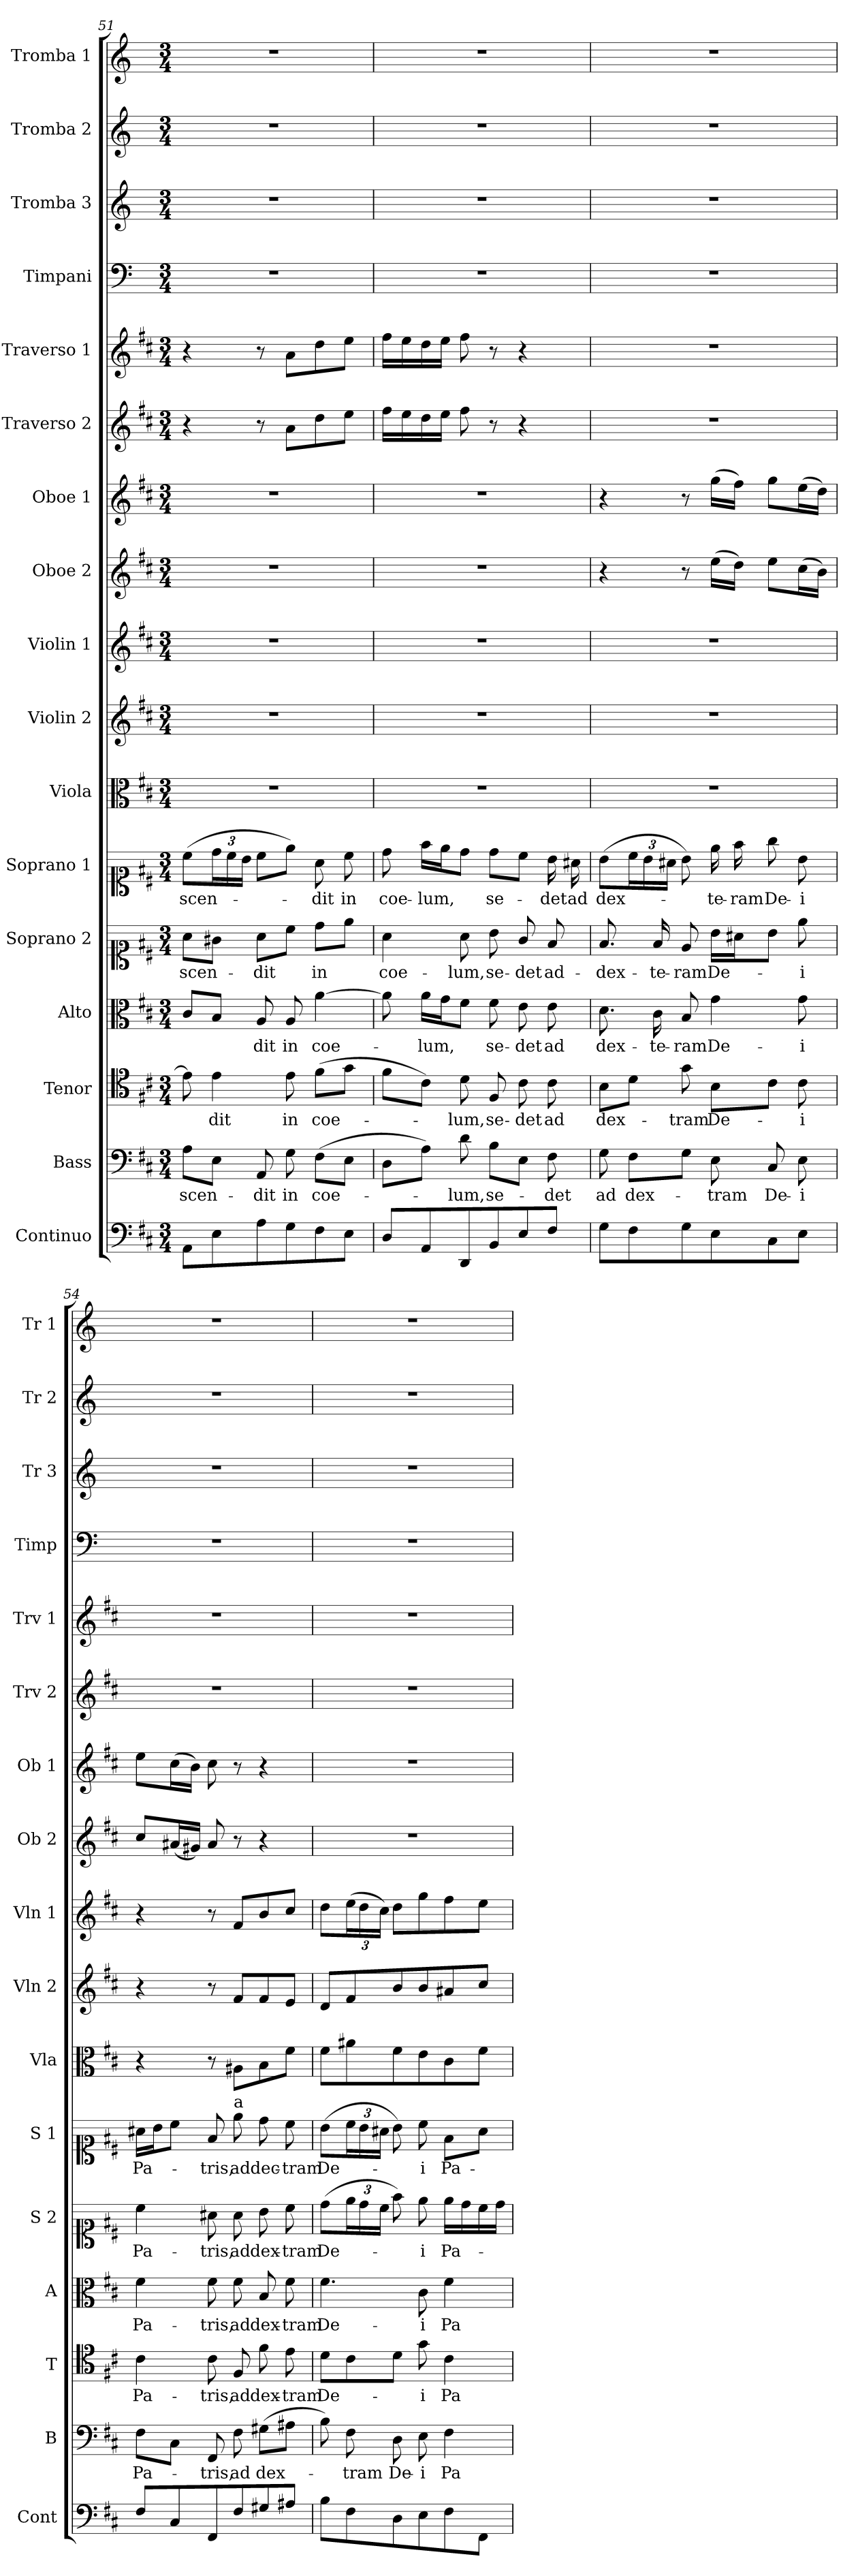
**kern	**kern	**text	**kern	**text	**kern	**text	**kern	**text	**kern	**text	**kern	**kern	**kern	**kern	**kern	**kern	**kern	**kern	**kern	**kern	**kern
*part17	*part16	*part16	*part15	*part15	*part14	*part14	*part13	*part13	*part12	*part12	*part11	*part10	*part9	*part8	*part7	*part6	*part5	*part4	*part3	*part2	*part1
*staff17	*staff16	*staff16	*staff15	*staff15	*staff14	*staff14	*staff13	*staff13	*staff12	*staff12	*staff11	*staff10	*staff9	*staff8	*staff7	*staff6	*staff5	*staff4	*staff3	*staff2	*staff1
*I"Continuo	*I"Bass	*	*I"Tenor	*	*I"Alto	*	*I"Soprano 2	*	*I"Soprano 1	*	*I"Viola	*I"Violin 2	*I"Violin 1	*I"Oboe 2	*I"Oboe 1	*I"Traverso 2	*I"Traverso 1	*I"Timpani	*I"Tromba 3	*I"Tromba 2	*I"Tromba 1
*I'Cont	*I'B	*	*I'T	*	*I'A	*	*I'S 2	*	*I'S 1	*	*I'Vla	*I'Vln 2	*I'Vln 1	*I'Ob 2	*I'Ob 1	*I'Trv 2	*I'Trv 1	*I'Timp	*I'Tr 3	*I'Tr 2	*I'Tr 1
*clefF4	*clefF4	*	*clefC4	*	*clefC3	*	*clefC1	*	*clefC1	*	*clefC3	*clefG2	*clefG2	*clefG2	*clefG2	*clefG2	*clefG2	*clefF4	*clefG2	*clefG2	*clefG2
*	*	*	*	*	*	*	*	*	*	*	*	*	*	*	*	*	*	*ITrd-1c-2	*ITrd-1c-2	*ITrd-1c-2	*ITrd-1c-2
*k[f#c#]	*k[f#c#]	*	*k[f#c#]	*	*k[f#c#]	*	*k[f#c#]	*	*k[f#c#]	*	*k[f#c#]	*k[f#c#]	*k[f#c#]	*k[f#c#]	*k[f#c#]	*k[f#c#]	*k[f#c#]	*k[f#c#]	*k[f#c#]	*k[f#c#]	*k[f#c#]
*M3/4	*M3/4	*	*M3/4	*	*M3/4	*	*M3/4	*	*M3/4	*	*M3/4	*M3/4	*M3/4	*M3/4	*M3/4	*M3/4	*M3/4	*M3/4	*M3/4	*M3/4	*M3/4
=51	=51	=51	=51	=51	=51	=51	=51	=51	=51	=51	=51	=51	=51	=51	=51	=51	=51	=51	=51	=51	=51
!	!	!LO:LY:b	!	!	!	!	!	!LO:LY:b	!	!LO:LY:b	!	!	!	!	!	!	!	!	!	!	!
8AA\L	8A\L	-scen-	8e\]	.	8c#/L	.	8a\L	-scen-	(8cc#\L	-scen-	2.r	2.r	2.r	2.r	2.r	4r	4r	2.r	2.r	2.r	2.r
!	!	!	!	!LO:LY:b	!	!	!	!	!	!	!	!	!	!	!	!	!	!	!	!	!
*	*	*	*	*	*	*	*	*	*Xbrackettup	*	*	*	*	*	*	*	*	*	*	*	*
8E\	8E\J	.	4e\	-dit	8B/J	.	8g#X\J	.	24dd\L	.	.	.	.	.	.	.	.	.	.	.	.
.	.	.	.	.	.	.	.	.	24cc#\	.	.	.	.	.	.	.	.	.	.	.	.
.	.	.	.	.	.	.	.	.	24b\JJ	.	.	.	.	.	.	.	.	.	.	.	.
!	!	!LO:LY:b	!	!	!	!LO:LY:b	!	!LO:LY:b	!	!	!	!	!	!	!	!	!	!	!	!	!
8A\	8AA/	-dit	.	.	8A/	-dit	8a\L	-dit	8cc#\L	.	.	.	.	.	.	8r	8r	.	.	.	.
!	!	!LO:LY:b	!	!LO:LY:b	!	!LO:LY:b	!	!	!	!	!	!	!	!	!	!	!	!	!	!	!
8G\	8G\	in	8e\	in	8A/	in	8cc#\J	.	8ee\J)	.	.	.	.	.	.	8a\L	8a\L	.	.	.	.
!	!	!LO:LY:b	!	!LO:LY:b	!	!LO:LY:b	!	!LO:LY:b	!	!LO:LY:b	!	!	!	!	!	!	!	!	!	!	!
8F#\	(8F#\L	coe-	(8f#\L	coe-	[4a\	coe-	8dd\L	in	8a\	-dit	.	.	.	.	.	8dd\	8dd\	.	.	.	.
!	!	!	!	!	!	!	!	!	!	!LO:LY:b	!	!	!	!	!	!	!	!	!	!	!
8E\J	8E\J	.	8g\J	.	.	.	8ee\J	.	8cc#\	in	.	.	.	.	.	8ee\J	8ee\J	.	.	.	.
=52	=52	=52	=52	=52	=52	=52	=52	=52	=52	=52	=52	=52	=52	=52	=52	=52	=52	=52	=52	=52	=52
!	!	!	!	!	!	!	!	!LO:LY:b	!	!LO:LY:b	!	!	!	!	!	!	!	!	!	!	!
8D/L	8D\L	.	8f#\L	.	8a\]	.	4a\	coe-	8dd\	coe-	2.r	2.r	2.r	2.r	2.r	16ff#\LL	16ff#\LL	2.r	2.r	2.r	2.r
.	.	.	.	.	.	.	.	.	.	.	.	.	.	.	.	16ee\	16ee\	.	.	.	.
!	!	!	!	!	!	!LO:LY:b	!	!	!	!LO:LY:b	!	!	!	!	!	!	!	!	!	!	!
8AA/	8A\J)	.	8c#\J)	.	16a\LL	-lum,	.	.	16ff#\LL	-lum,	.	.	.	.	.	16dd\	16dd\	.	.	.	.
.	.	.	.	.	16g\J	.	.	.	16ee\J	.	.	.	.	.	.	16ee\JJ	16ee\JJ	.	.	.	.
!	!	!LO:LY:b	!	!LO:LY:b	!	!	!	!LO:LY:b	!	!	!	!	!	!	!	!	!	!	!	!	!
8DD/	8d\	-lum,	8d\	-lum,	8f#\J	.	8a\	-lum,	8dd\J	.	.	.	.	.	.	8ff#\	8ff#\	.	.	.	.
!	!	!LO:LY:b	!	!LO:LY:b	!	!LO:LY:b	!	!LO:LY:b	!	!LO:LY:b	!	!	!	!	!	!	!	!	!	!	!
8BB/	8B\L	se-	8F#/	se-	8f#\	se-	8b\	se-	8dd\L	se-	.	.	.	.	.	8r	8r	.	.	.	.
!	!	!	!	!LO:LY:b	!	!LO:LY:b	!	!LO:LY:b	!	!	!	!	!	!	!	!	!	!	!	!	!
8E/	8E\J	.	8c#\	-det	8e\	-det	8g/	-det	8cc#\J	.	.	.	.	.	.	4r	4r	.	.	.	.
!	!	!LO:LY:b	!	!LO:LY:b	!	!LO:LY:b	!	!LO:LY:b	!	!LO:LY:b	!	!	!	!	!	!	!	!	!	!	!
8F#/J	8F#\	-det	8c#\	ad	8e\	ad	8f#/	ad-	16b\	-det	.	.	.	.	.	.	.	.	.	.	.
!	!	!	!	!	!	!	!	!	!	!LO:LY:b	!	!	!	!	!	!	!	!	!	!	!
.	.	.	.	.	.	.	.	.	16a#X\	ad	.	.	.	.	.	.	.	.	.	.	.
=53	=53	=53	=53	=53	=53	=53	=53	=53	=53	=53	=53	=53	=53	=53	=53	=53	=53	=53	=53	=53	=53
!	!	!LO:LY:b	!	!LO:LY:b	!	!LO:LY:b	!	!LO:LY:b	!	!LO:LY:b	!	!	!	!	!	!	!	!	!	!	!
8G\L	8G\	ad	8B\L	dex-	8.d\	dex-	8.f#/	-dex-	(8b\L	dex-	2.r	2.r	2.r	4r	4r	2.r	2.r	2.r	2.r	2.r	2.r
!	!	!LO:LY:b	!	!	!	!	!	!	!	!	!	!	!	!	!	!	!	!	!	!	!
8F#\	8F#\L	dex-	8d\J	.	.	.	.	.	24cc#\L	.	.	.	.	.	.	.	.	.	.	.	.
.	.	.	.	.	.	.	.	.	24b\	.	.	.	.	.	.	.	.	.	.	.	.
!	!	!	!	!	!	!LO:LY:b	!	!LO:LY:b	!	!	!	!	!	!	!	!	!	!	!	!	!
.	.	.	.	.	16c#\	-te-	16f#/	-te-	.	.	.	.	.	.	.	.	.	.	.	.	.
.	.	.	.	.	.	.	.	.	24a#X\JJ	.	.	.	.	.	.	.	.	.	.	.	.
!	!	!	!	!LO:LY:b	!	!LO:LY:b	!	!LO:LY:b	!	!	!	!	!	!	!	!	!	!	!	!	!
8G\	8G\J	.	8g\	-tram	8B/	-ram	8e/	-ram	8b\)	.	.	.	.	8r	8r	.	.	.	.	.	.
!	!	!LO:LY:b	!	!LO:LY:b	!	!LO:LY:b	!	!LO:LY:b	!	!LO:LY:b	!	!	!	!	!	!	!	!	!	!	!
8E\	8E\	-tram	8B\L	De-	4g\	De-	16b\LL	De-	16ee\	-te-	.	.	.	(16ee\LL	(16gg\LL	.	.	.	.	.	.
!	!	!	!	!	!	!	!	!	!	!LO:LY:b	!	!	!	!	!	!	!	!	!	!	!
.	.	.	.	.	.	.	16a#X\J	.	16ff#\	-ram	.	.	.	16dd\JJ)	16ff#\JJ)	.	.	.	.	.	.
!	!	!LO:LY:b	!	!	!	!	!	!	!	!LO:LY:b	!	!	!	!	!	!	!	!	!	!	!
8C#\	8C#/	De-	8c#\J	.	.	.	8b\J	.	8gg\	De-	.	.	.	8ee\L	8gg\L	.	.	.	.	.	.
!	!	!LO:LY:b	!	!LO:LY:b	!	!LO:LY:b	!	!LO:LY:b	!	!LO:LY:b	!	!	!	!	!	!	!	!	!	!	!
8E\J	8E\	-i	8c#\	-i	8g\	-i	8ee\	-i	8b\	-i	.	.	.	(16cc#\L	(16ee\L	.	.	.	.	.	.
.	.	.	.	.	.	.	.	.	.	.	.	.	.	16b\JJ)	16dd\JJ)	.	.	.	.	.	.
=54	=54	=54	=54	=54	=54	=54	=54	=54	=54	=54	=54	=54	=54	=54	=54	=54	=54	=54	=54	=54	=54
!	!	!LO:LY:b	!	!LO:LY:b	!	!LO:LY:b	!	!LO:LY:b	!	!LO:LY:b	!	!	!	!	!	!	!	!	!	!	!
8F#/L	8F#\L	Pa-	4c#\	Pa-	4f#\	Pa-	4cc#\	Pa-	16a#X\LL	Pa-	4r	4r	4r	8cc#/L	8ee\L	2.r	2.r	2.r	2.r	2.r	2.r
.	.	.	.	.	.	.	.	.	16b\J	.	.	.	.	.	.	.	.	.	.	.	.
8C#/	8C#\J	.	.	.	.	.	.	.	8cc#\J	.	.	.	.	(16a#X/L	(16cc#\L	.	.	.	.	.	.
.	.	.	.	.	.	.	.	.	.	.	.	.	.	16g#X/JJ)	16b\JJ)	.	.	.	.	.	.
!	!	!LO:LY:b	!	!LO:LY:b	!	!LO:LY:b	!	!LO:LY:b	!	!LO:LY:b	!	!	!	!	!	!	!	!	!	!	!
8FF#/	8FF#/	-tris,	8c#\	-tris,	8f#\	-tris,	8a#X\	-tris,	8f#/	-tris,	8r	8r	8r	8a#/	8cc#\	.	.	.	.	.	.
!	!	!	!	!	!	!	!	!	!LO:TX:a:t=a	!	!	!	!	!	!	!	!	!	!	!	!
!	!	!LO:LY:b	!	!LO:LY:b	!	!LO:LY:b	!	!LO:LY:b	!	!LO:LY:b	!	!	!	!	!	!	!	!	!	!	!
8F#/	8F#\	ad	8F#/	ad	8f#\	ad	8a#\	ad	8ee\	ad	8A#X\L	8f#/L	8f#/L	8r	8r	.	.	.	.	.	.
!	!	!LO:LY:b	!	!LO:LY:b	!	!LO:LY:b	!	!LO:LY:b	!	!LO:LY:b	!	!	!	!	!	!	!	!	!	!	!
8G#X/	(8G#X\L	dex-	8f#\	dex-	8B/	dex-	8b\	dex-	8dd\	dec-	8B\	8f#/	8b/	4r	4r	.	.	.	.	.	.
!	!	!	!	!LO:LY:b	!	!LO:LY:b	!	!LO:LY:b	!	!LO:LY:b	!	!	!	!	!	!	!	!	!	!	!
8A#X/J	8A#X\J	.	8e\	-tram	8f#\	-tram	8cc#\	-tram	8cc#\	-tram	8f#\J	8e/J	8cc#/J	.	.	.	.	.	.	.	.
!!LO:PB:g=z
=55	=55	=55	=55	=55	=55	=55	=55	=55	=55	=55	=55	=55	=55	=55	=55	=55	=55	=55	=55	=55	=55
!	!	!	!	!LO:LY:b	!	!LO:LY:b	!	!LO:LY:b	!	!LO:LY:b	!	!	!	!	!	!	!	!	!	!	!
8B\L	8B\)	.	8d\L	De-	4.f#\	De-	(8dd\L	De-	(8b\L	De-	8f#\L	8d/L	8dd\L	2.r	2.r	2.r	2.r	2.r	2.r	2.r	2.r
!	!	!LO:LY:b	!	!	!	!	!	!	!	!	!	!	!	!	!	!	!	!	!	!	!
*	*	*	*	*	*	*	*Xbrackettup	*	*	*	*	*	*Xbrackettup	*	*	*	*	*	*	*	*
8F#\	8F#\	-tram	8c#\	.	.	.	24ee\L	.	24cc#\L	.	8a#X\	8f#/	(24ee\L	.	.	.	.	.	.	.	.
.	.	.	.	.	.	.	24dd\	.	24b\	.	.	.	24dd\	.	.	.	.	.	.	.	.
.	.	.	.	.	.	.	24cc#\JJ	.	24a#X\JJ	.	.	.	24cc#\JJ)	.	.	.	.	.	.	.	.
!	!	!LO:LY:b	!	!	!	!	!	!	!	!	!	!	!	!	!	!	!	!	!	!	!
8D\	8D\	De-	8d\J	.	.	.	8ff#\)	.	8b\)	.	8f#\	8b/	8dd\L	.	.	.	.	.	.	.	.
!	!	!LO:LY:b	!	!LO:LY:b	!	!LO:LY:b	!	!LO:LY:b	!	!LO:LY:b	!	!	!	!	!	!	!	!	!	!	!
8E\	8E\	-i	8g\	-i	8c#\	-i	8ee\	-i	8cc#\	-i	8e\	8b/	8gg\	.	.	.	.	.	.	.	.
!	!	!LO:LY:b	!	!LO:LY:b	!	!LO:LY:b	!	!LO:LY:b	!	!LO:LY:b	!	!	!	!	!	!	!	!	!	!	!
8F#\	4F#\	Pa-	4c#\	Pa-	4f#\	Pa-	16ee\LL	Pa-	8f#\L	Pa-	8c#\	8a#X/	8ff#\	.	.	.	.	.	.	.	.
.	.	.	.	.	.	.	16dd\	.	.	.	.	.	.	.	.	.	.	.	.	.	.
8FF#\J	.	.	.	.	.	.	16cc#\	.	8a#\J	.	8f#\J	8cc#/J	8ee\J	.	.	.	.	.	.	.	.
.	.	.	.	.	.	.	16dd\JJ	.	.	.	.	.	.	.	.	.	.	.	.	.	.
=	=	=	=	=	=	=	=	=	=	=	=	=	=	=	=	=	=	=	=	=	=
*-	*-	*-	*-	*-	*-	*-	*-	*-	*-	*-	*-	*-	*-	*-	*-	*-	*-	*-	*-	*-	*-
